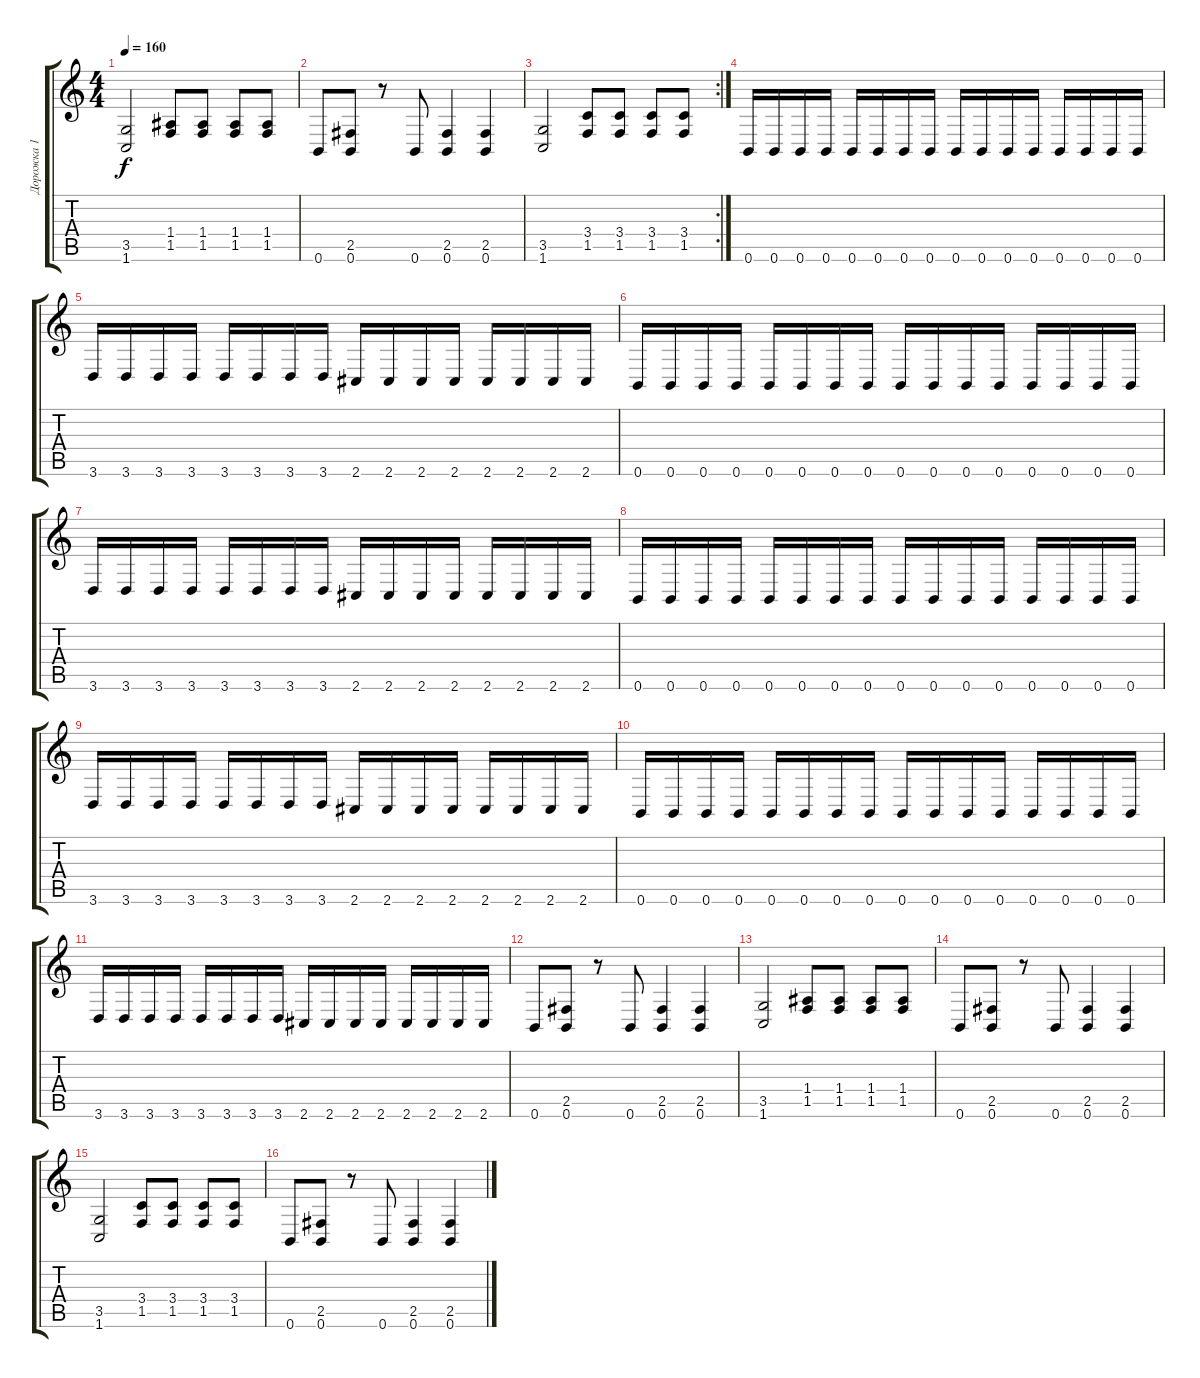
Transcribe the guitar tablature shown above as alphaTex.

\track ("Дорожка 1" "Дорожка 1") {instrument distortionguitar}
\staff {score tabs}
\tuning (B3 Gb3 D3 A2 E2 B1) {hide}
\ts (4 4)
\tempo 160
\clef g2
\ks c
(3.5 1.6).2{dy f} (1.4 1.5).8 (1.4 1.5).8 (1.4 1.5).8 (1.4 1.5).8 |
0.6.8 (2.5 0.6).8 r.8 0.6.8 (2.5 0.6).4 (2.5 0.6).4 |
\rc 2
(3.5 1.6).2 (3.4 1.5).8 (3.4 1.5).8 (3.4 1.5).8 (3.4 1.5).8 |
0.6.16{volume 9} 0.6.16 0.6.16 0.6.16 0.6.16 0.6.16 0.6.16 0.6.16 0.6.16 0.6.16 0.6.16 0.6.16 0.6.16 0.6.16 0.6.16 0.6.16 |
3.6.16 3.6.16 3.6.16 3.6.16 3.6.16 3.6.16 3.6.16 3.6.16 2.6.16 2.6.16 2.6.16 2.6.16 2.6.16 2.6.16 2.6.16 2.6.16 |
0.6.16 0.6.16 0.6.16 0.6.16 0.6.16 0.6.16 0.6.16 0.6.16 0.6.16 0.6.16 0.6.16 0.6.16 0.6.16 0.6.16 0.6.16 0.6.16 |
3.6.16 3.6.16 3.6.16 3.6.16 3.6.16 3.6.16 3.6.16 3.6.16 2.6.16 2.6.16 2.6.16 2.6.16 2.6.16 2.6.16 2.6.16 2.6.16 |
0.6.16{volume 6} 0.6.16 0.6.16 0.6.16 0.6.16 0.6.16 0.6.16 0.6.16 0.6.16 0.6.16 0.6.16 0.6.16 0.6.16 0.6.16 0.6.16 0.6.16 |
3.6.16 3.6.16 3.6.16 3.6.16 3.6.16 3.6.16 3.6.16 3.6.16 2.6.16 2.6.16 2.6.16 2.6.16 2.6.16 2.6.16 2.6.16 2.6.16 |
0.6.16 0.6.16 0.6.16 0.6.16 0.6.16 0.6.16 0.6.16 0.6.16 0.6.16 0.6.16 0.6.16 0.6.16 0.6.16 0.6.16 0.6.16 0.6.16 |
3.6.16 3.6.16 3.6.16 3.6.16 3.6.16 3.6.16 3.6.16 3.6.16 2.6.16 2.6.16 2.6.16 2.6.16 2.6.16 2.6.16 2.6.16 2.6.16 |
0.6.8{volume 3} (2.5 0.6).8 r.8 0.6.8 (2.5 0.6).4 (2.5 0.6).4 |
(3.5 1.6).2 (1.4 1.5).8 (1.4 1.5).8 (1.4 1.5).8 (1.4 1.5).8 |
0.6.8 (2.5 0.6).8 r.8 0.6.8 (2.5 0.6).4 (2.5 0.6).4 |
(3.5 1.6).2 (3.4 1.5).8 (3.4 1.5).8 (3.4 1.5).8 (3.4 1.5).8 |
0.6.8{volume 0} (2.5 0.6).8 r.8 0.6.8 (2.5 0.6).4 (2.5 0.6).4
